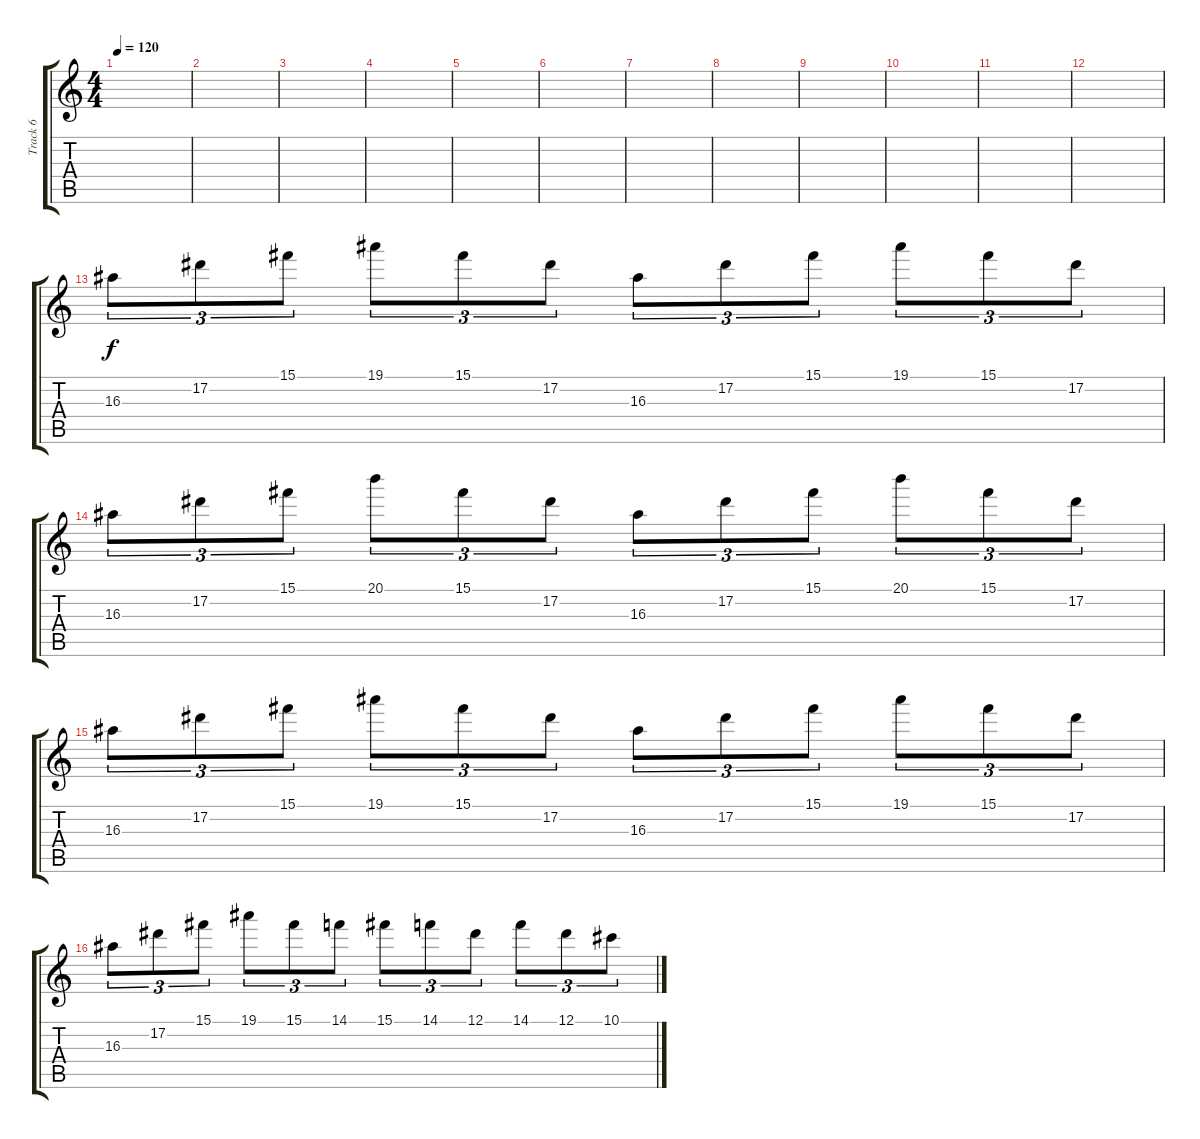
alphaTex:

\track ("Track 6" "Track 6") {instrument distortionguitar}
\staff {score tabs}
\tuning (Eb4 Bb3 Gb3 Db3 Ab2 Db2) {hide}
\ts (4 4)
\tempo 120
\clef g2
\ks c
|
|
|
|
|
|
|
|
|
|
|
|
16.3.8{tu (3 2)} 17.2.8{tu (3 2)} 15.1.8{tu (3 2)} 19.1.8{tu (3 2)} 15.1.8{tu (3 2)} 17.2.8{tu (3 2)} 16.3.8{tu (3 2)} 17.2.8{tu (3 2)} 15.1.8{tu (3 2)} 19.1.8{tu (3 2)} 15.1.8{tu (3 2)} 17.2.8{tu (3 2)} |
16.3.8{tu (3 2)} 17.2.8{tu (3 2)} 15.1.8{tu (3 2)} 20.1.8{tu (3 2)} 15.1.8{tu (3 2)} 17.2.8{tu (3 2)} 16.3.8{tu (3 2)} 17.2.8{tu (3 2)} 15.1.8{tu (3 2)} 20.1.8{tu (3 2)} 15.1.8{tu (3 2)} 17.2.8{tu (3 2)} |
16.3.8{tu (3 2)} 17.2.8{tu (3 2)} 15.1.8{tu (3 2)} 19.1.8{tu (3 2)} 15.1.8{tu (3 2)} 17.2.8{tu (3 2)} 16.3.8{tu (3 2)} 17.2.8{tu (3 2)} 15.1.8{tu (3 2)} 19.1.8{tu (3 2)} 15.1.8{tu (3 2)} 17.2.8{tu (3 2)} |
16.3.8{tu (3 2)} 17.2.8{tu (3 2)} 15.1.8{tu (3 2)} 19.1.8{tu (3 2)} 15.1.8{tu (3 2)} 14.1.8{tu (3 2)} 15.1.8{tu (3 2)} 14.1.8{tu (3 2)} 12.1.8{tu (3 2)} 14.1.8{tu (3 2)} 12.1.8{tu (3 2)} 10.1.8{tu (3 2)}
